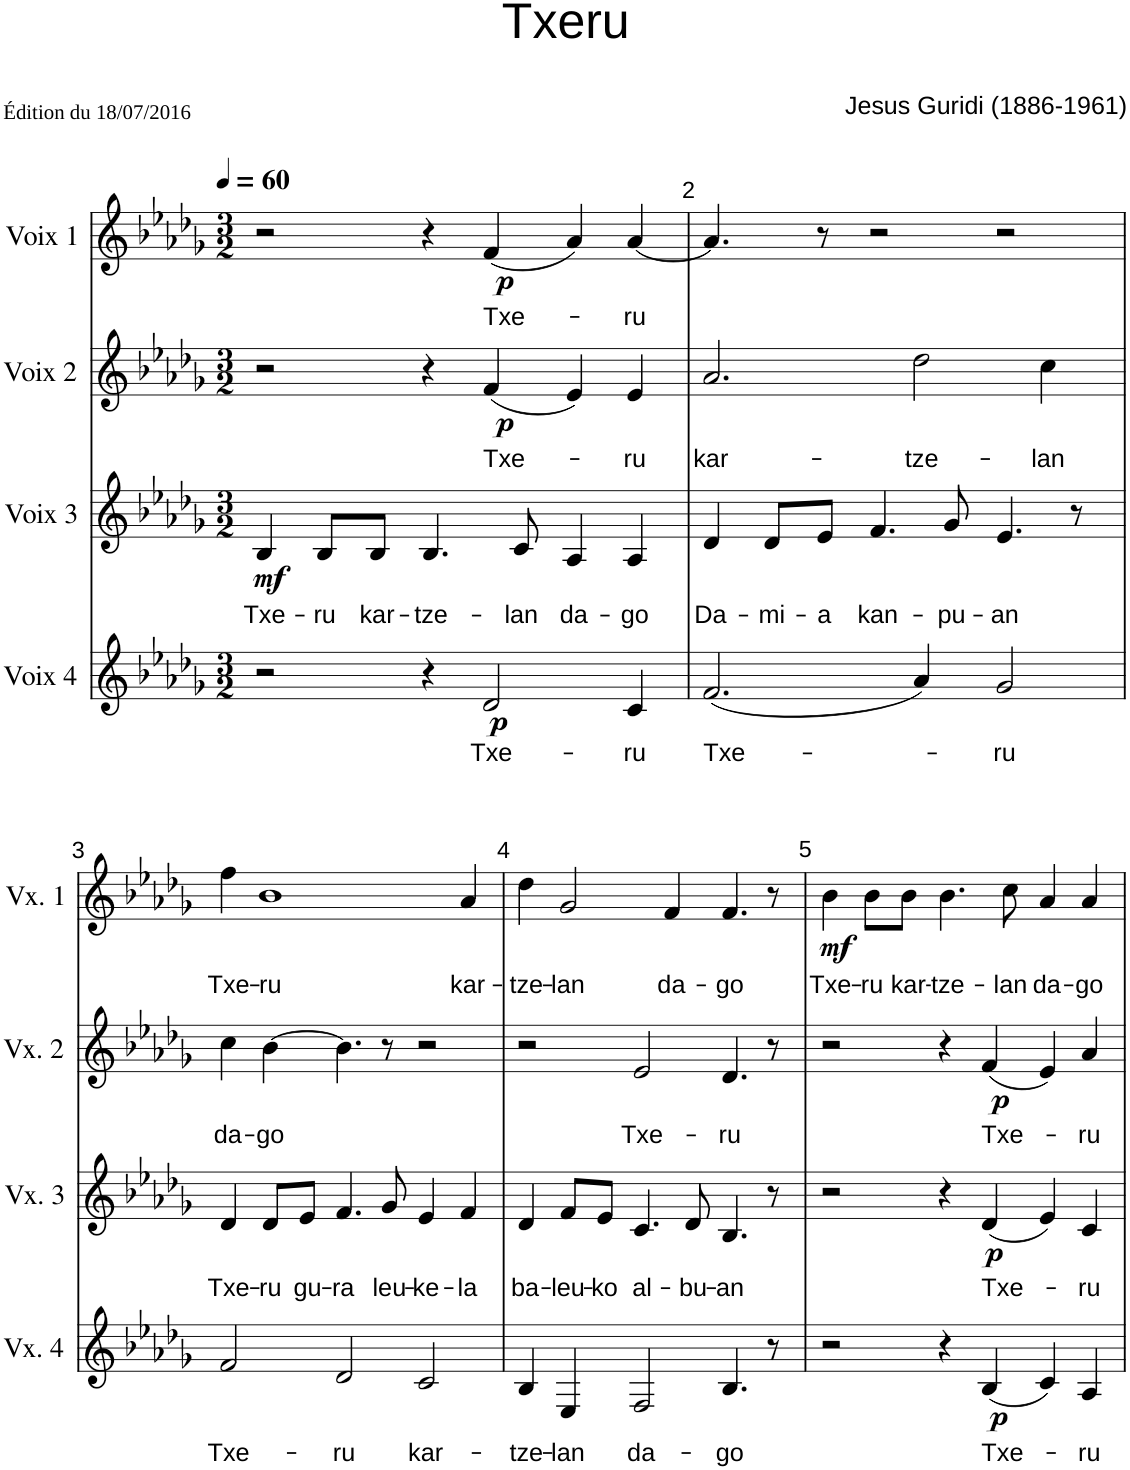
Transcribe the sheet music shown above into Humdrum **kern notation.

**kern	**text	**dynam	**kern	**text	**dynam	**kern	**text	**dynam	**kern	**text	**dynam
*part4	*part4	*part4	*part3	*part3	*part3	*part2	*part2	*part2	*part1	*part1	*part1
*staff4	*staff4	*staff4	*staff3	*staff3	*staff3	*staff2	*staff2	*staff2	*staff1	*staff1	*staff1
*I"Voix 4	*	*	*I"Voix 3	*	*	*I"Voix 2	*	*	*I"Voix 1	*	*
*I'Vx. 4	*	*	*I'Vx. 3	*	*	*I'Vx. 2	*	*	*I'Vx. 1	*	*
*clefG2	*	*	*clefG2	*	*	*clefG2	*	*	*clefG2	*	*
*k[b-e-a-d-g-]	*	*	*k[b-e-a-d-g-]	*	*	*k[b-e-a-d-g-]	*	*	*k[b-e-a-d-g-]	*	*
*M3/2	*	*	*M3/2	*	*	*M3/2	*	*	*M3/2	*	*
*MM60	*	*	*MM60	*	*	*MM60	*	*	*MM60	*	*
=1	=1	=1	=1	=1	=1	=1	=1	=1	=1	=1	=1
!	!	!	!	!LO:LY:b	!LO:DY:b	!	!	!	!	!	!
2r	.	.	4B-/	Txe-	mf	2r	.	.	2r	.	.
!	!	!	!	!LO:LY:b	!	!	!	!	!	!	!
.	.	.	8B-/L	-ru	.	.	.	.	.	.	.
!	!	!	!	!LO:LY:b	!	!	!	!	!	!	!
.	.	.	8B-/J	kar-	.	.	.	.	.	.	.
!	!	!	!	!LO:LY:b	!	!	!	!	!	!	!
4r	.	.	4.B-/	-tze-	.	4r	.	.	4r	.	.
!	!LO:LY:b	!LO:DY:b	!	!	!	!	!LO:LY:b	!LO:DY:b	!	!LO:LY:b	!LO:DY:b
2d-/	Txe-	p	.	.	.	(4f/	Txe-	p	(4f/	Txe-	p
!	!	!	!	!LO:LY:b	!	!	!	!	!	!	!
.	.	.	8c/	-lan	.	.	.	.	.	.	.
!	!	!	!	!LO:LY:b	!	!	!	!	!	!	!
.	.	.	4A-/	da-	.	4e-/)	.	.	4a-/)	.	.
!	!LO:LY:b	!	!	!LO:LY:b	!	!	!LO:LY:b	!	!	!LO:LY:b	!
4c/	-ru	.	4A-/	-go	.	4e-/	-ru	.	[4a-/	-ru	.
=2	=2	=2	=2	=2	=2	=2	=2	=2	=2	=2	=2
!	!LO:LY:b	!	!	!LO:LY:b	!	!	!LO:LY:b	!	!	!	!
(2.f/	Txe-	.	4d-/	Da-	.	2.a-/	kar-	.	4.a-/]	.	.
!	!	!	!	!LO:LY:b	!	!	!	!	!	!	!
.	.	.	8d-/L	-mi-	.	.	.	.	.	.	.
!	!	!	!	!LO:LY:b	!	!	!	!	!	!	!
.	.	.	8e-/J	-a	.	.	.	.	8r	.	.
!	!	!	!	!LO:LY:b	!	!	!	!	!	!	!
.	.	.	4.f/	kan-	.	.	.	.	2r	.	.
!	!	!	!	!	!	!	!LO:LY:b	!	!	!	!
4a-/)	.	.	.	.	.	2dd-\	-tze-	.	.	.	.
!	!	!	!	!LO:LY:b	!	!	!	!	!	!	!
.	.	.	8g-/	-pu-	.	.	.	.	.	.	.
!	!LO:LY:b	!	!	!LO:LY:b	!	!	!	!	!	!	!
2g-/	-ru	.	4.e-/	-an	.	.	.	.	2r	.	.
!	!	!	!	!	!	!	!LO:LY:b	!	!	!	!
.	.	.	.	.	.	4cc\	-lan	.	.	.	.
.	.	.	8r	.	.	.	.	.	.	.	.
!!LO:LB:g=z
=3	=3	=3	=3	=3	=3	=3	=3	=3	=3	=3	=3
!	!LO:LY:b	!	!	!LO:LY:b	!	!	!LO:LY:b	!	!	!LO:LY:b	!
2f/	Txe-	.	4d-/	Txe-	.	4cc\	da-	.	4ff\	Txe-	.
!	!	!	!	!LO:LY:b	!	!	!LO:LY:b	!	!	!LO:LY:b	!
.	.	.	8d-/L	-ru	.	[4b-\	-go	.	1b-	-ru	.
!	!	!	!	!LO:LY:b	!	!	!	!	!	!	!
.	.	.	8e-/J	gu-	.	.	.	.	.	.	.
!	!LO:LY:b	!	!	!LO:LY:b	!	!	!	!	!	!	!
2d-/	-ru	.	4.f/	-ra	.	4.b-\]	.	.	.	.	.
!	!	!	!	!LO:LY:b	!	!	!	!	!	!	!
.	.	.	8g-/	leu-	.	8r	.	.	.	.	.
!	!LO:LY:b	!	!	!LO:LY:b	!	!	!	!	!	!	!
2c/	kar-	.	4e-/	-ke-	.	2r	.	.	.	.	.
!	!	!	!	!LO:LY:b	!	!	!	!	!	!LO:LY:b	!
.	.	.	4f/	-la	.	.	.	.	4a-/	kar-	.
=4	=4	=4	=4	=4	=4	=4	=4	=4	=4	=4	=4
!	!LO:LY:b	!	!	!LO:LY:b	!	!	!	!	!	!LO:LY:b	!
4B-/	-tze-	.	4d-/	ba-	.	2r	.	.	4dd-\	-tze-	.
!	!LO:LY:b	!	!	!LO:LY:b	!	!	!	!	!	!LO:LY:b	!
4E-/	-lan	.	8f/L	-leu-	.	.	.	.	2g-/	-lan	.
!	!	!	!	!LO:LY:b	!	!	!	!	!	!	!
.	.	.	8e-/J	-ko	.	.	.	.	.	.	.
!	!LO:LY:b	!	!	!LO:LY:b	!	!	!LO:LY:b	!	!	!	!
2F/	da-	.	4.c/	al-	.	2e-/	Txe-	.	.	.	.
!	!	!	!	!	!	!	!	!	!	!LO:LY:b	!
.	.	.	.	.	.	.	.	.	4f/	da-	.
!	!	!	!	!LO:LY:b	!	!	!	!	!	!	!
.	.	.	8d-/	-bu-	.	.	.	.	.	.	.
!	!LO:LY:b	!	!	!LO:LY:b	!	!	!LO:LY:b	!	!	!LO:LY:b	!
4.B-/	-go	.	4.B-/	-an	.	4.d-/	-ru	.	4.f/	-go	.
8r	.	.	8r	.	.	8r	.	.	8r	.	.
=5	=5	=5	=5	=5	=5	=5	=5	=5	=5	=5	=5
!	!	!	!	!	!	!	!	!	!	!LO:LY:b	!LO:DY:b
2r	.	.	2r	.	.	2r	.	.	4b-\	Txe-	mf
!	!	!	!	!	!	!	!	!	!	!LO:LY:b	!
.	.	.	.	.	.	.	.	.	8b-\L	-ru	.
!	!	!	!	!	!	!	!	!	!	!LO:LY:b	!
.	.	.	.	.	.	.	.	.	8b-\J	kar-	.
!	!	!	!	!	!	!	!	!	!	!LO:LY:b	!
4r	.	.	4r	.	.	4r	.	.	4.b-\	-tze-	.
!	!LO:LY:b	!LO:DY:b	!	!LO:LY:b	!LO:DY:b	!	!LO:LY:b	!LO:DY:b	!	!	!
(4B-/	Txe-	p	(4d-/	Txe-	p	(4f/	Txe-	p	.	.	.
!	!	!	!	!	!	!	!	!	!	!LO:LY:b	!
.	.	.	.	.	.	.	.	.	8cc\	-lan	.
!	!	!	!	!	!	!	!	!	!	!LO:LY:b	!
4c/)	.	.	4e-/)	.	.	4e-/)	.	.	4a-/	da-	.
!	!LO:LY:b	!	!	!LO:LY:b	!	!	!LO:LY:b	!	!	!LO:LY:b	!
4A-/	-ru	.	4c/	-ru	.	4a-/	-ru	.	4a-/	-go	.
=	=	=	=	=	=	=	=	=	=	=	=
*-	*-	*-	*-	*-	*-	*-	*-	*-	*-	*-	*-
